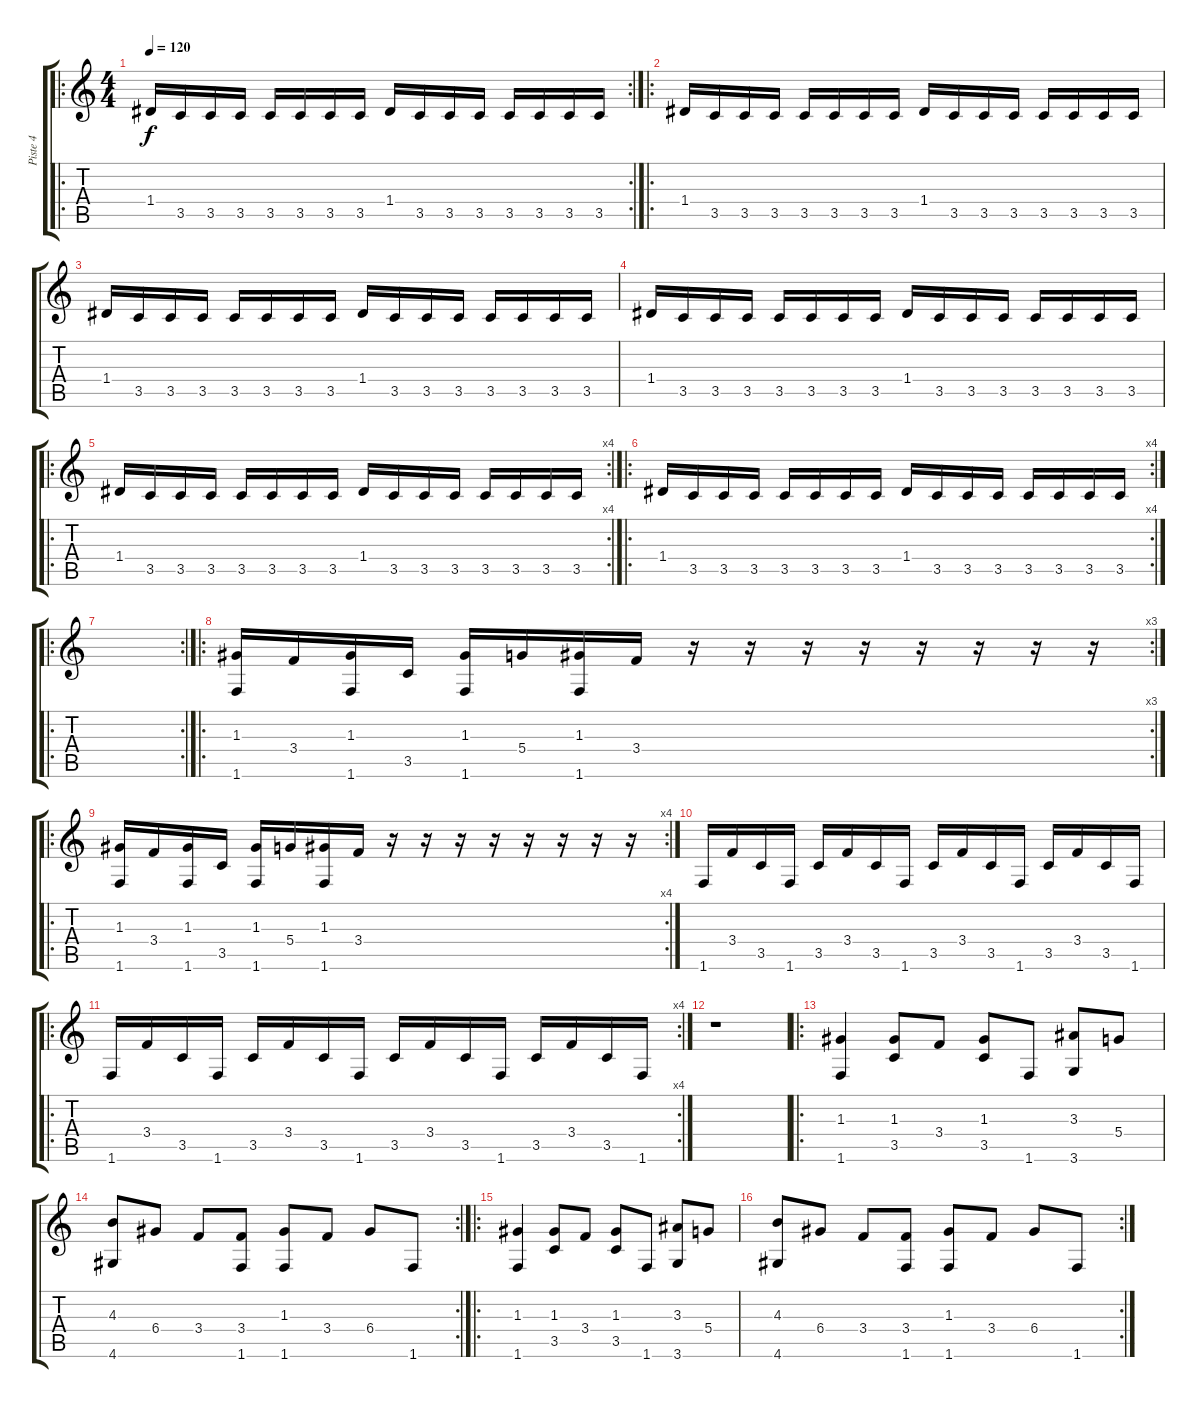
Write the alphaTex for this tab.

\track ("Piste 4" "Piste 4") {instrument acousticguitarsteel}
\staff {score tabs}
\tuning (E4 B3 G3 D3 A2 E2) {hide}
\ro
\rc 2
\ts (4 4)
\tempo 120
\clef g2
\ks c
1.4.16{dy f} 3.5.16 3.5.16 3.5.16 3.5.16 3.5.16 3.5.16 3.5.16 1.4.16 3.5.16 3.5.16 3.5.16 3.5.16 3.5.16 3.5.16 3.5.16 |
\ro
1.4.16 3.5.16 3.5.16 3.5.16 3.5.16 3.5.16 3.5.16 3.5.16 1.4.16 3.5.16 3.5.16 3.5.16 3.5.16 3.5.16 3.5.16 3.5.16 |
1.4.16 3.5.16 3.5.16 3.5.16 3.5.16 3.5.16 3.5.16 3.5.16 1.4.16 3.5.16 3.5.16 3.5.16 3.5.16 3.5.16 3.5.16 3.5.16 |
1.4.16 3.5.16 3.5.16 3.5.16 3.5.16 3.5.16 3.5.16 3.5.16 1.4.16 3.5.16 3.5.16 3.5.16 3.5.16 3.5.16 3.5.16 3.5.16 |
\ro
\rc 4
1.4.16 3.5.16 3.5.16 3.5.16 3.5.16 3.5.16 3.5.16 3.5.16 1.4.16 3.5.16 3.5.16 3.5.16 3.5.16 3.5.16 3.5.16 3.5.16 |
\ro
\rc 4
1.4.16 3.5.16 3.5.16 3.5.16 3.5.16 3.5.16 3.5.16 3.5.16 1.4.16 3.5.16 3.5.16 3.5.16 3.5.16 3.5.16 3.5.16 3.5.16 |
\ro
\rc 2
|
\ro
\rc 3
(1.3 1.6).16 3.4.16 (1.3 1.6).16 3.5.16 (1.3 1.6).16 5.4.16 (1.3 1.6).16 3.4.16 r.16 r.16 r.16 r.16 r.16 r.16 r.16 r.16 |
\ro
\rc 4
(1.3 1.6).16 3.4.16 (1.3 1.6).16 3.5.16 (1.3 1.6).16 5.4.16 (1.3 1.6).16 3.4.16 r.16 r.16 r.16 r.16 r.16 r.16 r.16 r.16 |
1.6.16 3.4.16 3.5.16 1.6.16 3.5.16 3.4.16 3.5.16 1.6.16 3.5.16 3.4.16 3.5.16 1.6.16 3.5.16 3.4.16 3.5.16 1.6.16 |
\ro
\rc 4
1.6.16 3.4.16 3.5.16 1.6.16 3.5.16 3.4.16 3.5.16 1.6.16 3.5.16 3.4.16 3.5.16 1.6.16 3.5.16 3.4.16 3.5.16 1.6.16 |
r.1 |
\ro
(1.3 1.6).4 (1.3 3.5).8 3.4.8 (1.3 3.5).8 1.6.8 (3.3 3.6).8 5.4.8 |
\rc 2
(4.3 4.6).8 6.4.8 3.4.8 (3.4 1.6).8 (1.3 1.6).8 3.4.8 6.4.8 1.6.8 |
\ro
(1.3 1.6).4 (1.3 3.5).8 3.4.8 (1.3 3.5).8 1.6.8 (3.3 3.6).8 5.4.8 |
\rc 2
(4.3 4.6).8 6.4.8 3.4.8 (3.4 1.6).8 (1.3 1.6).8 3.4.8 6.4.8 1.6.8
